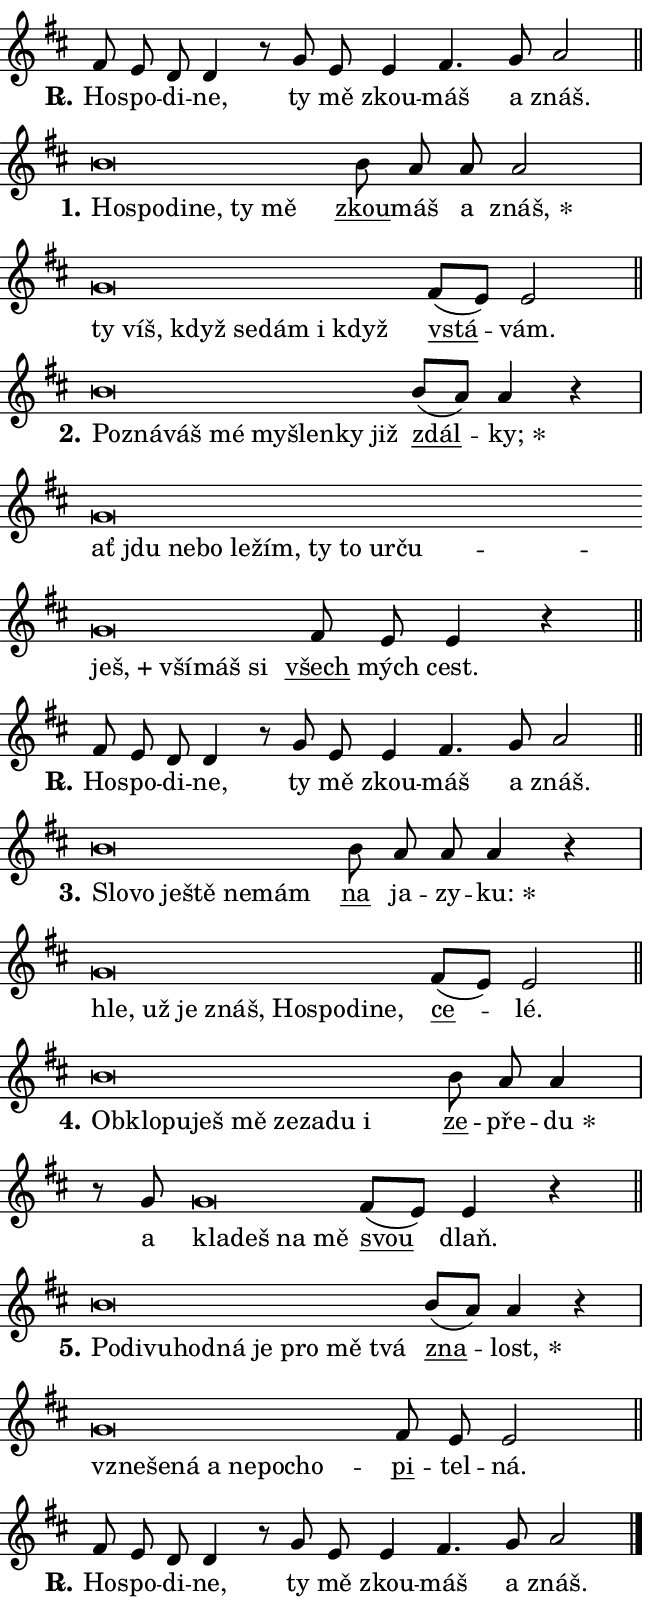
\version "2.24.0"
\header { tagline = "" }
\paper {
  indent = 0\cm
  top-margin = 0\cm
  right-margin = 0.13\cm % to fit lyric hyphens
  bottom-margin = 0\cm
  left-margin = 0\cm
  paper-width = 11\cm
  page-breaking = #ly:one-page-breaking
  system-system-spacing.basic-distance = #11
  score-system-spacing.basic-distance = #11
  ragged-last = ##f
}


%% Author: Thomas Morley
%% https://lists.gnu.org/archive/html/lilypond-user/2020-05/msg00002.html
#(define (line-position grob)
"Returns position of @var[grob} in current system:
   @code{'start}, if at first time-step
   @code{'end}, if at last time-step
   @code{'middle} otherwise
"
  (let* ((col (ly:item-get-column grob))
         (ln (ly:grob-object col 'left-neighbor))
         (rn (ly:grob-object col 'right-neighbor))
         (col-to-check-left (if (ly:grob? ln) ln col))
         (col-to-check-right (if (ly:grob? rn) rn col))
         (break-dir-left
           (and
             (ly:grob-property col-to-check-left 'non-musical #f)
             (ly:item-break-dir col-to-check-left)))
         (break-dir-right
           (and
             (ly:grob-property col-to-check-right 'non-musical #f)
             (ly:item-break-dir col-to-check-right))))
        (cond ((eqv? 1 break-dir-left) 'start)
              ((eqv? -1 break-dir-right) 'end)
              (else 'middle))))

#(define (tranparent-at-line-position vctor)
  (lambda (grob)
  "Relying on @code{line-position} select the relevant enry from @var{vctor}.
Used to determine transparency,"
    (case (line-position grob)
      ((end) (not (vector-ref vctor 0)))
      ((middle) (not (vector-ref vctor 1)))
      ((start) (not (vector-ref vctor 2))))))

noteHeadBreakVisibility =
#(define-music-function (break-visibility)(vector?)
"Makes @code{NoteHead}s transparent relying on @var{break-visibility}"
#{
  \override NoteHead.transparent =
    #(tranparent-at-line-position break-visibility)
#})

#(define delete-ledgers-for-transparent-note-heads
  (lambda (grob)
    "Reads whether a @code{NoteHead} is transparent.
If so this @code{NoteHead} is removed from @code{'note-heads} from
@var{grob}, which is supposed to be @code{LedgerLineSpanner}.
As a result ledgers are not printed for this @code{NoteHead}"
    (let* ((nhds-array (ly:grob-object grob 'note-heads))
           (nhds-list
             (if (ly:grob-array? nhds-array)
                 (ly:grob-array->list nhds-array)
                 '()))
           ;; Relies on the transparent-property being done before
           ;; Staff.LedgerLineSpanner.after-line-breaking is executed.
           ;; This is fragile ...
           (to-keep
             (remove
               (lambda (nhd)
                 (ly:grob-property nhd 'transparent #f))
               nhds-list)))
      ;; TODO find a better method to iterate over grob-arrays, similiar
      ;; to filter/remove etc for lists
      ;; For now rebuilt from scratch
      (set! (ly:grob-object grob 'note-heads)  '())
      (for-each
        (lambda (nhd)
          (ly:pointer-group-interface::add-grob grob 'note-heads nhd))
        to-keep))))

squashNotes = {
  \override NoteHead.X-extent = #'(-0.2 . 0.2)
  \override NoteHead.Y-extent = #'(-0.75 . 0)
  \override NoteHead.stencil =
    #(lambda (grob)
       (let ((pos (ly:grob-property grob 'staff-position)))
         (begin
           (if (< pos -7) (display "ERROR: Lower brevis then expected\n") (display ""))
           (if (<= pos -6) ly:text-interface::print ly:note-head::print))))
}
unSquashNotes = {
  \revert NoteHead.X-extent
  \revert NoteHead.Y-extent
  \revert NoteHead.stencil
}

hideNotes = \noteHeadBreakVisibility #begin-of-line-visible
unHideNotes = \noteHeadBreakVisibility #all-visible

% work-around for resetting accidentals
% https://lilypond.org/doc/v2.23/Documentation/notation/displaying-rhythms#unmetered-music
cadenzaMeasure = {
  \cadenzaOff
  \partial 1024 s1024
  \cadenzaOn
}

#(define-markup-command (accent layout props text) (markup?)
  "Underline accented syllable"
  (interpret-markup layout props
    #{\markup \override #'(offset . 4.3) \underline { #text }#}))

responsum = \markup \concat {
  "R" \hspace #-1.05 \path #0.1 #'((moveto 0 0.07) (lineto 0.9 0.8)) \hspace #0.05 "."
}

spaceSize = #0.6828661417322834 % exact space size for TeX Gyre Schola

\layout {
  \context {
    \Staff
    \remove "Time_signature_engraver"
    \override LedgerLineSpanner.after-line-breaking = #delete-ledgers-for-transparent-note-heads
  }
  \context {
    \Lyrics {
      \override LyricSpace.minimum-distance = \spaceSize
      \override LyricText.font-name = #"TeX Gyre Schola"
      \override LyricText.font-size = 1
      \override StanzaNumber.font-name = #"TeX Gyre Schola Bold"
      \override StanzaNumber.font-size = 1
    }
  }
  \context {
    \Score 
    \override NoteHead.text =
      #(lambda (grob) 
        (let ((pos (ly:grob-property grob 'staff-position)))
          #{\markup {
            \combine
              \halign #-0.55 \raise #(if (= pos -6) 0 0.5) \override #'(thickness . 2) \draw-line #'(3.2 . 0)
              \musicglyph "noteheads.sM1"
          }#}))
  }
}

% magnetic-lyrics.ily
%
%   written by
%     Jean Abou Samra <jean@abou-samra.fr>
%     Werner Lemberg <wl@gnu.org>
%
%   adapted by
%     Jiri Hon <jiri.hon@gmail.com>
%
% Version 2022-Apr-15

% https://www.mail-archive.com/lilypond-user@gnu.org/msg149350.html

#(define (Left_hyphen_pointer_engraver context)
   "Collect syllable-hyphen-syllable occurrences in lyrics and store
them in properties.  This engraver only looks to the left.  For
example, if the lyrics input is @code{foo -- bar}, it does the
following.

@itemize @bullet
@item
Set the @code{text} property of the @code{LyricHyphen} grob between
@q{foo} and @q{bar} to @code{foo}.

@item
Set the @code{left-hyphen} property of the @code{LyricText} grob with
text @q{foo} to the @code{LyricHyphen} grob between @q{foo} and
@q{bar}.
@end itemize

Use this auxiliary engraver in combination with the
@code{lyric-@/text::@/apply-@/magnetic-@/offset!} hook."
   (let ((hyphen #f)
         (text #f))
     (make-engraver
      (acknowledgers
       ((lyric-syllable-interface engraver grob source-engraver)
        (set! text grob)))
      (end-acknowledgers
       ((lyric-hyphen-interface engraver grob source-engraver)
        ;(when (not (grob::has-interface grob 'lyric-space-interface))
          (set! hyphen grob)));)
      ((stop-translation-timestep engraver)
       (when (and text hyphen)
         (ly:grob-set-object! text 'left-hyphen hyphen))
       (set! text #f)
       (set! hyphen #f)))))

#(define (lyric-text::apply-magnetic-offset! grob)
   "If the space between two syllables is less than the value in
property @code{LyricText@/.details@/.squash-threshold}, move the right
syllable to the left so that it gets concatenated with the left
syllable.

Use this function as a hook for
@code{LyricText@/.after-@/line-@/breaking} if the
@code{Left_@/hyphen_@/pointer_@/engraver} is active."
   (let ((hyphen (ly:grob-object grob 'left-hyphen #f)))
     (when hyphen
       (let ((left-text (ly:spanner-bound hyphen LEFT)))
         (when (grob::has-interface left-text 'lyric-syllable-interface)
           (let* ((common (ly:grob-common-refpoint grob left-text X))
                  (this-x-ext (ly:grob-extent grob common X))
                  (left-x-ext
                   (begin
                     ;; Trigger magnetism for left-text.
                     (ly:grob-property left-text 'after-line-breaking)
                     (ly:grob-extent left-text common X)))
                  ;; `delta` is the gap width between two syllables.
                  (delta (- (interval-start this-x-ext)
                            (interval-end left-x-ext)))
                  (details (ly:grob-property grob 'details))
                  (threshold (assoc-get 'squash-threshold details 0.2)))
             (when (< delta threshold)
               (let* (;; We have to manipulate the input text so that
                      ;; ligatures crossing syllable boundaries are not
                      ;; disabled.  For languages based on the Latin
                      ;; script this is essentially a beautification.
                      ;; However, for non-Western scripts it can be a
                      ;; necessity.
                      (lt (ly:grob-property left-text 'text))
                      (rt (ly:grob-property grob 'text))
                      (is-space (grob::has-interface hyphen 'lyric-space-interface))
                      (space (if is-space " " ""))
                      (extra-delta (if is-space spaceSize 0))
                      ;; Append new syllable.
                      (ltrt-space (if (and (string? lt) (string? rt))
                                (string-append lt space rt)
                                (make-concat-markup (list lt space rt))))
                      ;; Right-align `ltrt` to the right side.
                      (ltrt-space-markup (grob-interpret-markup
                               grob
                               (make-translate-markup
                                (cons (interval-length this-x-ext) 0)
                                (make-right-align-markup ltrt-space)))))
                 (begin
                   ;; Don't print `left-text`.
                   (ly:grob-set-property! left-text 'stencil #f)
                   ;; Set text and stencil (which holds all collected
                   ;; syllables so far) and shift it to the left.
                   (ly:grob-set-property! grob 'text ltrt-space)
                   (ly:grob-set-property! grob 'stencil ltrt-space-markup)
                   (ly:grob-translate-axis! grob (- (- delta extra-delta)) X))))))))))


#(define (lyric-hyphen::displace-bounds-first grob)
   ;; Make very sure this callback isn't triggered too early.
   (let ((left (ly:spanner-bound grob LEFT))
         (right (ly:spanner-bound grob RIGHT)))
     (ly:grob-property left 'after-line-breaking)
     (ly:grob-property right 'after-line-breaking)
     (ly:lyric-hyphen::print grob)))

squashThreshold = #0.4

\layout {
  \context {
    \Lyrics
    \consists #Left_hyphen_pointer_engraver
    \override LyricText.after-line-breaking =
      #lyric-text::apply-magnetic-offset!
    \override LyricHyphen.stencil = #lyric-hyphen::displace-bounds-first
    \override LyricText.details.squash-threshold = \squashThreshold
    \override LyricHyphen.minimum-distance = 0
    \override LyricHyphen.minimum-length = \squashThreshold
  }
}

squashText = \override LyricText.details.squash-threshold = 9999
unSquashText = \override LyricText.details.squash-threshold = \squashThreshold

leftText = \override LyricText.self-alignment-X = #LEFT
unLeftText = \revert LyricText.self-alignment-X

starOffset = #(lambda (grob) 
                (let ((x_offset (ly:self-alignment-interface::aligned-on-x-parent grob)))
                  (if (= x_offset 0) 0 (+ x_offset 1.2))))

star = #(define-music-function (syllable)(string?)
"Append star separator at the end of a syllable"
#{
  \once \override LyricText.X-offset = #starOffset
  \lyricmode { \markup {
    #syllable
    \override #'((font-name . "TeX Gyre Schola Bold")) \hspace #0.2 \lower #0.65 \larger "*"
  } }
#})

starAccent = #(define-music-function (syllable)(string?)
"Append star separator at the end of a syllable and make accent"
#{
  \once \override LyricText.X-offset = #starOffset
  \lyricmode { \markup {
    \accent #syllable
    \override #'((font-name . "TeX Gyre Schola Bold")) \hspace #0.2 \lower #0.65 \larger "*"
  } }
#})

breath = #(define-music-function (syllable)(string?)
"Append breathing indicator at the end of a syllable"
#{
  \lyricmode { \markup { #syllable "+" } }
#})

optionalBreath = #(define-music-function (syllable)(string?)
"Append optional breathing indicator at the end of a syllable"
#{
  \lyricmode { \markup { #syllable "(+)" } }
#})


\score {
    <<
        \new Voice = "melody" { \cadenzaOn \key d \major \relative { fis'8 e d d4 r8 \bar "" g e \bar "" e4 fis4. g8 a2 \cadenzaMeasure \bar "||" \break } }
        \new Lyrics \lyricsto "melody" { \lyricmode { \set stanza = \responsum
Ho -- spo -- di -- ne, ty mě zkou -- máš a znáš. } }
    >>
    \layout {}
}

\score {
    <<
        \new Voice = "melody" { \cadenzaOn \key d \major \relative { \squashNotes b'\breve*1/16 \hideNotes \breve*1/16 \bar "" \breve*1/16 \bar "" \breve*1/16 \bar "" \breve*1/16 \breve*1/16 \bar "" \unHideNotes \unSquashNotes \bar "" b8 a a a2 \cadenzaMeasure \bar "|" \squashNotes g\breve*1/16 \hideNotes \breve*1/16 \bar "" \breve*1/16 \bar "" \breve*1/16 \bar "" \breve*1/16 \bar "" \breve*1/16 \breve*1/16 \bar "" \unHideNotes \unSquashNotes \bar "" fis8[( e)] e2 \cadenzaMeasure \bar "||" \break } }
        \new Lyrics \lyricsto "melody" { \lyricmode { \set stanza = "1."
\leftText Ho -- \squashText spo -- di -- ne, ty mě \unLeftText \unSquashText \markup \accent zkou -- máš a \star znáš, \leftText ty \squashText víš, když se -- dám i když \unLeftText \unSquashText \markup \accent vstá -- vám. } }
    >>
    \layout {}
}

\score {
    <<
        \new Voice = "melody" { \cadenzaOn \key d \major \relative { \squashNotes b'\breve*1/16 \hideNotes \breve*1/16 \bar "" \breve*1/16 \bar "" \breve*1/16 \bar "" \breve*1/16 \bar "" \breve*1/16 \bar "" \breve*1/16 \breve*1/16 \bar "" \unHideNotes \unSquashNotes \bar "" b8[( a)] a4 r \cadenzaMeasure \bar "|" \squashNotes g\breve*1/16 \hideNotes \breve*1/16 \bar "" \breve*1/16 \bar "" \breve*1/16 \bar "" \breve*1/16 \bar "" \breve*1/16 \bar "" \breve*1/16 \bar "" \breve*1/16 \bar "" \breve*1/16 \bar "" \breve*1/16 \bar "" \breve*1/16 \bar "" \breve*1/16 \bar "" \breve*1/16 \breve*1/16 \bar "" \unHideNotes \unSquashNotes \bar "" fis8 e e4 r \cadenzaMeasure \bar "||" \break } }
        \new Lyrics \lyricsto "melody" { \lyricmode { \set stanza = "2."
\leftText Po -- \squashText zná -- váš mé my -- šlen -- ky již \unLeftText \unSquashText \markup \accent zdál -- \star ky; \leftText ať \squashText jdu ne -- bo le -- žím, ty to ur -- ču -- \breath "ješ," vší -- máš si \unLeftText \unSquashText \markup \accent všech mých cest. } }
    >>
    \layout {}
}

\score {
    <<
        \new Voice = "melody" { \cadenzaOn \key d \major \relative { fis'8 e d d4 r8 \bar "" g e \bar "" e4 fis4. g8 a2 \cadenzaMeasure \bar "||" \break } }
        \new Lyrics \lyricsto "melody" { \lyricmode { \set stanza = \responsum
Ho -- spo -- di -- ne, ty mě zkou -- máš a znáš. } }
    >>
    \layout {}
}

\score {
    <<
        \new Voice = "melody" { \cadenzaOn \key d \major \relative { \squashNotes b'\breve*1/16 \hideNotes \breve*1/16 \bar "" \breve*1/16 \bar "" \breve*1/16 \bar "" \breve*1/16 \breve*1/16 \bar "" \unHideNotes \unSquashNotes \bar "" b8 a a a4 r \cadenzaMeasure \bar "|" \squashNotes g\breve*1/16 \hideNotes \breve*1/16 \bar "" \breve*1/16 \bar "" \breve*1/16 \bar "" \breve*1/16 \bar "" \breve*1/16 \bar "" \breve*1/16 \breve*1/16 \bar "" \unHideNotes \unSquashNotes \bar "" fis8[( e)] e2 \cadenzaMeasure \bar "||" \break } }
        \new Lyrics \lyricsto "melody" { \lyricmode { \set stanza = "3."
\leftText Slo -- \squashText vo je -- ště ne -- mám \unLeftText \unSquashText \markup \accent na ja -- zy -- \star ku: \leftText hle, \squashText už je znáš, Ho -- spo -- di -- ne, \unLeftText \unSquashText \markup \accent ce -- lé. } }
    >>
    \layout {}
}

\score {
    <<
        \new Voice = "melody" { \cadenzaOn \key d \major \relative { \squashNotes b'\breve*1/16 \hideNotes \breve*1/16 \bar "" \breve*1/16 \bar "" \breve*1/16 \bar "" \breve*1/16 \bar "" \breve*1/16 \bar "" \breve*1/16 \bar "" \breve*1/16 \breve*1/16 \bar "" \unHideNotes \unSquashNotes \bar "" b8 a a4 \cadenzaMeasure \bar "|" r8 g8 \squashNotes g\breve*1/16 \hideNotes \breve*1/16 \bar "" \breve*1/16 \breve*1/16 \bar "" \unHideNotes \unSquashNotes \bar "" fis8[( e)] e4 r \cadenzaMeasure \bar "||" \break } }
        \new Lyrics \lyricsto "melody" { \lyricmode { \set stanza = "4."
\leftText Ob -- \squashText klo -- pu -- ješ mě ze -- za -- du i \unLeftText \unSquashText \markup \accent ze -- pře -- \star du a \leftText kla -- \squashText deš na mě \unLeftText \unSquashText \markup \accent svou dlaň. } }
    >>
    \layout {}
}

\score {
    <<
        \new Voice = "melody" { \cadenzaOn \key d \major \relative { \squashNotes b'\breve*1/16 \hideNotes \breve*1/16 \bar "" \breve*1/16 \bar "" \breve*1/16 \bar "" \breve*1/16 \bar "" \breve*1/16 \bar "" \breve*1/16 \bar "" \breve*1/16 \breve*1/16 \bar "" \unHideNotes \unSquashNotes \bar "" b8[( a)] a4 r \cadenzaMeasure \bar "|" \squashNotes g\breve*1/16 \hideNotes \breve*1/16 \bar "" \breve*1/16 \bar "" \breve*1/16 \bar "" \breve*1/16 \bar "" \breve*1/16 \breve*1/16 \bar "" \unHideNotes \unSquashNotes \bar "" fis8 e e2 \cadenzaMeasure \bar "||" \break } }
        \new Lyrics \lyricsto "melody" { \lyricmode { \set stanza = "5."
\leftText Po -- \squashText di -- vu -- hod -- ná je pro mě tvá \unLeftText \unSquashText \markup \accent zna -- \star lost, \leftText vzne -- \squashText še -- ná a ne -- po -- cho -- \unLeftText \unSquashText \markup \accent pi -- tel -- ná. } }
    >>
    \layout {}
}

\score {
    <<
        \new Voice = "melody" { \cadenzaOn \key d \major \relative { fis'8 e d d4 r8 \bar "" g e \bar "" e4 fis4. g8 a2 \cadenzaMeasure \bar "||" \break } \bar "|." }
        \new Lyrics \lyricsto "melody" { \lyricmode { \set stanza = \responsum
Ho -- spo -- di -- ne, ty mě zkou -- máš a znáš. } }
    >>
    \layout {}
}
